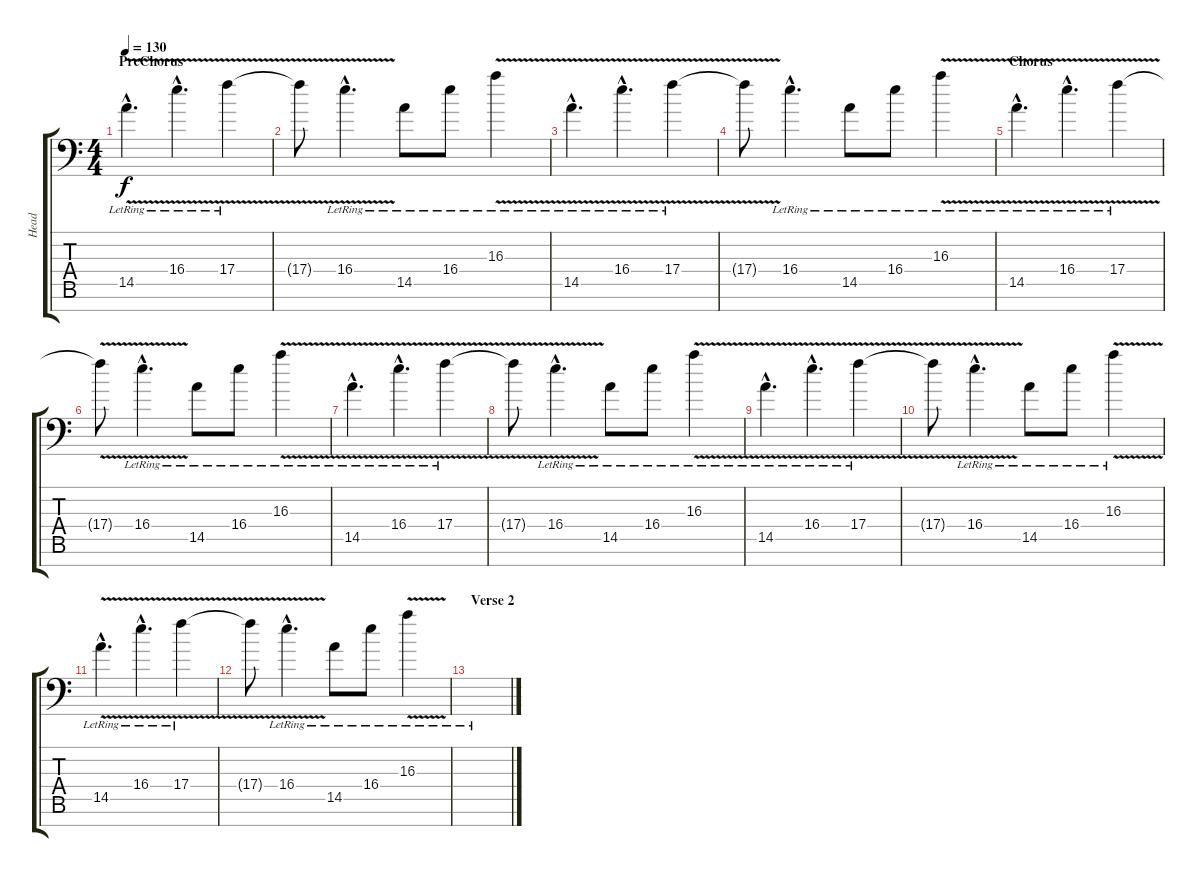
\track ("Head" "Head") {instrument electricguitarjazz}
\staff {score tabs}
\tuning (D4 A3 F3 C3 G2 D2 A1) {hide}
\ts (4 4)
\section ("" "PreChorus")
\tempo 130
\clef f4
\ks c
14.5{v hac lr}.4{d dy f volume 10} 16.4{v hac lr}.4{d} 17.4{v lr}.4 |
17.4{t}.8 16.4{v hac lr}.4{d} 14.5{lr}.8 16.4{lr}.8 16.3{v lr}.4 |
14.5{v hac lr}.4{d} 16.4{v hac lr}.4{d} 17.4{v lr}.4 |
17.4{t}.8 16.4{hac lr}.4{d} 14.5{lr}.8 16.4{lr}.8 16.3{v lr}.4 |
\section ("" "Chorus")
14.5{v hac lr}.4{d} 16.4{v hac lr}.4{d} 17.4{v lr}.4 |
17.4{t}.8 16.4{v hac lr}.4{d} 14.5{lr}.8 16.4{lr}.8 16.3{v lr}.4 |
14.5{v hac lr}.4{d} 16.4{v hac lr}.4{d} 17.4{v lr}.4 |
17.4{t}.8 16.4{v hac lr}.4{d} 14.5{lr}.8 16.4{lr}.8 16.3{v lr}.4 |
14.5{v hac lr}.4{d} 16.4{v hac lr}.4{d} 17.4{v lr}.4 |
17.4{t}.8 16.4{v hac lr}.4{d} 14.5{lr}.8 16.4{lr}.8 16.3{v lr}.4 |
14.5{v hac lr}.4{d} 16.4{v hac lr}.4{d} 17.4{v lr}.4 |
17.4{t}.8 16.4{v hac lr}.4{d} 14.5{lr}.8 16.4{lr}.8 16.3{v lr}.4 |
\section ("" "Verse 2")
